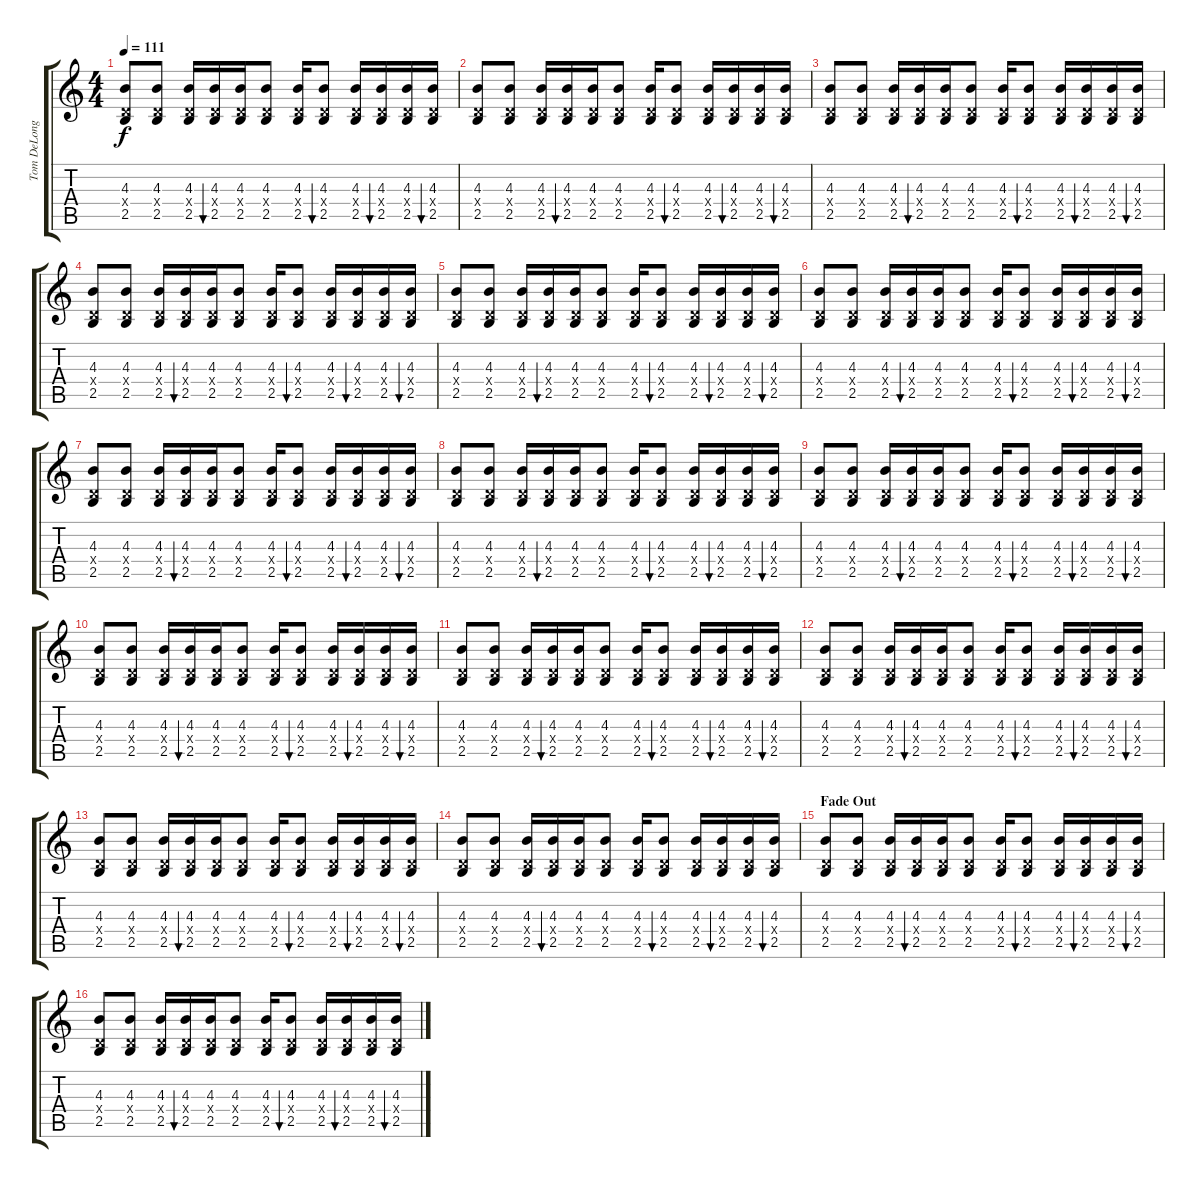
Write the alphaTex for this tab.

\track ("Tom DeLonge - Acoustic Guitar 1" "Tom DeLong") {instrument acousticguitarsteel}
\staff {score tabs}
\tuning (E4 B3 G3 D3 A2 E2) {hide}
\ts (4 4)
\tempo 111
\clef g2
\ks c
(4.3 0.4{x} 2.5).8{dy f} (4.3 0.4{x} 2.5).8 (4.3 0.4{x} 2.5).16 (4.3 0.4{x} 2.5).16{bu 60} (4.3 0.4{x} 2.5).16 (4.3 0.4{x} 2.5).8 (4.3 0.4{x} 2.5).16 (4.3 0.4{x} 2.5).8{bu 60} (4.3 0.4{x} 2.5).16 (4.3 0.4{x} 2.5).16{bu 60} (4.3 0.4{x} 2.5).16 (4.3 0.4{x} 2.5).16{bu 60} |
(4.3 0.4{x} 2.5).8 (4.3 0.4{x} 2.5).8 (4.3 0.4{x} 2.5).16 (4.3 0.4{x} 2.5).16{bu 60} (4.3 0.4{x} 2.5).16 (4.3 0.4{x} 2.5).8 (4.3 0.4{x} 2.5).16 (4.3 0.4{x} 2.5).8{bu 60} (4.3 0.4{x} 2.5).16 (4.3 0.4{x} 2.5).16{bu 60} (4.3 0.4{x} 2.5).16 (4.3 0.4{x} 2.5).16{bu 60} |
(4.3 0.4{x} 2.5).8 (4.3 0.4{x} 2.5).8 (4.3 0.4{x} 2.5).16 (4.3 0.4{x} 2.5).16{bu 60} (4.3 0.4{x} 2.5).16 (4.3 0.4{x} 2.5).8 (4.3 0.4{x} 2.5).16 (4.3 0.4{x} 2.5).8{bu 60} (4.3 0.4{x} 2.5).16 (4.3 0.4{x} 2.5).16{bu 60} (4.3 0.4{x} 2.5).16 (4.3 0.4{x} 2.5).16{bu 60} |
(4.3 0.4{x} 2.5).8 (4.3 0.4{x} 2.5).8 (4.3 0.4{x} 2.5).16 (4.3 0.4{x} 2.5).16{bu 60} (4.3 0.4{x} 2.5).16 (4.3 0.4{x} 2.5).8 (4.3 0.4{x} 2.5).16 (4.3 0.4{x} 2.5).8{bu 60} (4.3 0.4{x} 2.5).16 (4.3 0.4{x} 2.5).16{bu 60} (4.3 0.4{x} 2.5).16 (4.3 0.4{x} 2.5).16{bu 60} |
(4.3 0.4{x} 2.5).8 (4.3 0.4{x} 2.5).8 (4.3 0.4{x} 2.5).16 (4.3 0.4{x} 2.5).16{bu 60} (4.3 0.4{x} 2.5).16 (4.3 0.4{x} 2.5).8 (4.3 0.4{x} 2.5).16 (4.3 0.4{x} 2.5).8{bu 60} (4.3 0.4{x} 2.5).16 (4.3 0.4{x} 2.5).16{bu 60} (4.3 0.4{x} 2.5).16 (4.3 0.4{x} 2.5).16{bu 60} |
(4.3 0.4{x} 2.5).8 (4.3 0.4{x} 2.5).8 (4.3 0.4{x} 2.5).16 (4.3 0.4{x} 2.5).16{bu 60} (4.3 0.4{x} 2.5).16 (4.3 0.4{x} 2.5).8 (4.3 0.4{x} 2.5).16 (4.3 0.4{x} 2.5).8{bu 60} (4.3 0.4{x} 2.5).16 (4.3 0.4{x} 2.5).16{bu 60} (4.3 0.4{x} 2.5).16 (4.3 0.4{x} 2.5).16{bu 60} |
(4.3 0.4{x} 2.5).8 (4.3 0.4{x} 2.5).8 (4.3 0.4{x} 2.5).16 (4.3 0.4{x} 2.5).16{bu 60} (4.3 0.4{x} 2.5).16 (4.3 0.4{x} 2.5).8 (4.3 0.4{x} 2.5).16 (4.3 0.4{x} 2.5).8{bu 60} (4.3 0.4{x} 2.5).16 (4.3 0.4{x} 2.5).16{bu 60} (4.3 0.4{x} 2.5).16 (4.3 0.4{x} 2.5).16{bu 60} |
(4.3 0.4{x} 2.5).8 (4.3 0.4{x} 2.5).8 (4.3 0.4{x} 2.5).16 (4.3 0.4{x} 2.5).16{bu 60} (4.3 0.4{x} 2.5).16 (4.3 0.4{x} 2.5).8 (4.3 0.4{x} 2.5).16 (4.3 0.4{x} 2.5).8{bu 60} (4.3 0.4{x} 2.5).16 (4.3 0.4{x} 2.5).16{bu 60} (4.3 0.4{x} 2.5).16 (4.3 0.4{x} 2.5).16{bu 60} |
(4.3 0.4{x} 2.5).8 (4.3 0.4{x} 2.5).8 (4.3 0.4{x} 2.5).16 (4.3 0.4{x} 2.5).16{bu 60} (4.3 0.4{x} 2.5).16 (4.3 0.4{x} 2.5).8 (4.3 0.4{x} 2.5).16 (4.3 0.4{x} 2.5).8{bu 60} (4.3 0.4{x} 2.5).16 (4.3 0.4{x} 2.5).16{bu 60} (4.3 0.4{x} 2.5).16 (4.3 0.4{x} 2.5).16{bu 60} |
(4.3 0.4{x} 2.5).8 (4.3 0.4{x} 2.5).8 (4.3 0.4{x} 2.5).16 (4.3 0.4{x} 2.5).16{bu 60} (4.3 0.4{x} 2.5).16 (4.3 0.4{x} 2.5).8 (4.3 0.4{x} 2.5).16 (4.3 0.4{x} 2.5).8{bu 60} (4.3 0.4{x} 2.5).16 (4.3 0.4{x} 2.5).16{bu 60} (4.3 0.4{x} 2.5).16 (4.3 0.4{x} 2.5).16{bu 60} |
(4.3 0.4{x} 2.5).8 (4.3 0.4{x} 2.5).8 (4.3 0.4{x} 2.5).16 (4.3 0.4{x} 2.5).16{bu 60} (4.3 0.4{x} 2.5).16 (4.3 0.4{x} 2.5).8 (4.3 0.4{x} 2.5).16 (4.3 0.4{x} 2.5).8{bu 60} (4.3 0.4{x} 2.5).16 (4.3 0.4{x} 2.5).16{bu 60} (4.3 0.4{x} 2.5).16 (4.3 0.4{x} 2.5).16{bu 60} |
(4.3 0.4{x} 2.5).8 (4.3 0.4{x} 2.5).8 (4.3 0.4{x} 2.5).16 (4.3 0.4{x} 2.5).16{bu 60} (4.3 0.4{x} 2.5).16 (4.3 0.4{x} 2.5).8 (4.3 0.4{x} 2.5).16 (4.3 0.4{x} 2.5).8{bu 60} (4.3 0.4{x} 2.5).16 (4.3 0.4{x} 2.5).16{bu 60} (4.3 0.4{x} 2.5).16 (4.3 0.4{x} 2.5).16{bu 60} |
(4.3 0.4{x} 2.5).8 (4.3 0.4{x} 2.5).8 (4.3 0.4{x} 2.5).16 (4.3 0.4{x} 2.5).16{bu 60} (4.3 0.4{x} 2.5).16 (4.3 0.4{x} 2.5).8 (4.3 0.4{x} 2.5).16 (4.3 0.4{x} 2.5).8{bu 60} (4.3 0.4{x} 2.5).16 (4.3 0.4{x} 2.5).16{bu 60} (4.3 0.4{x} 2.5).16 (4.3 0.4{x} 2.5).16{bu 60} |
(4.3 0.4{x} 2.5).8 (4.3 0.4{x} 2.5).8 (4.3 0.4{x} 2.5).16 (4.3 0.4{x} 2.5).16{bu 60} (4.3 0.4{x} 2.5).16 (4.3 0.4{x} 2.5).8 (4.3 0.4{x} 2.5).16 (4.3 0.4{x} 2.5).8{bu 60} (4.3 0.4{x} 2.5).16 (4.3 0.4{x} 2.5).16{bu 60} (4.3 0.4{x} 2.5).16 (4.3 0.4{x} 2.5).16{bu 60} |
\section ("" "Fade Out")
(4.3 0.4{x} 2.5).8 (4.3 0.4{x} 2.5).8 (4.3 0.4{x} 2.5).16 (4.3 0.4{x} 2.5).16{bu 60} (4.3 0.4{x} 2.5).16 (4.3 0.4{x} 2.5).8 (4.3 0.4{x} 2.5).16 (4.3 0.4{x} 2.5).8{bu 60} (4.3 0.4{x} 2.5).16 (4.3 0.4{x} 2.5).16{bu 60} (4.3 0.4{x} 2.5).16 (4.3 0.4{x} 2.5).16{bu 60} |
(4.3 0.4{x} 2.5).8 (4.3 0.4{x} 2.5).8 (4.3 0.4{x} 2.5).16 (4.3 0.4{x} 2.5).16{bu 60} (4.3 0.4{x} 2.5).16 (4.3 0.4{x} 2.5).8 (4.3 0.4{x} 2.5).16 (4.3 0.4{x} 2.5).8{bu 60} (4.3 0.4{x} 2.5).16 (4.3 0.4{x} 2.5).16{bu 60} (4.3 0.4{x} 2.5).16 (4.3 0.4{x} 2.5).16{bu 60}
